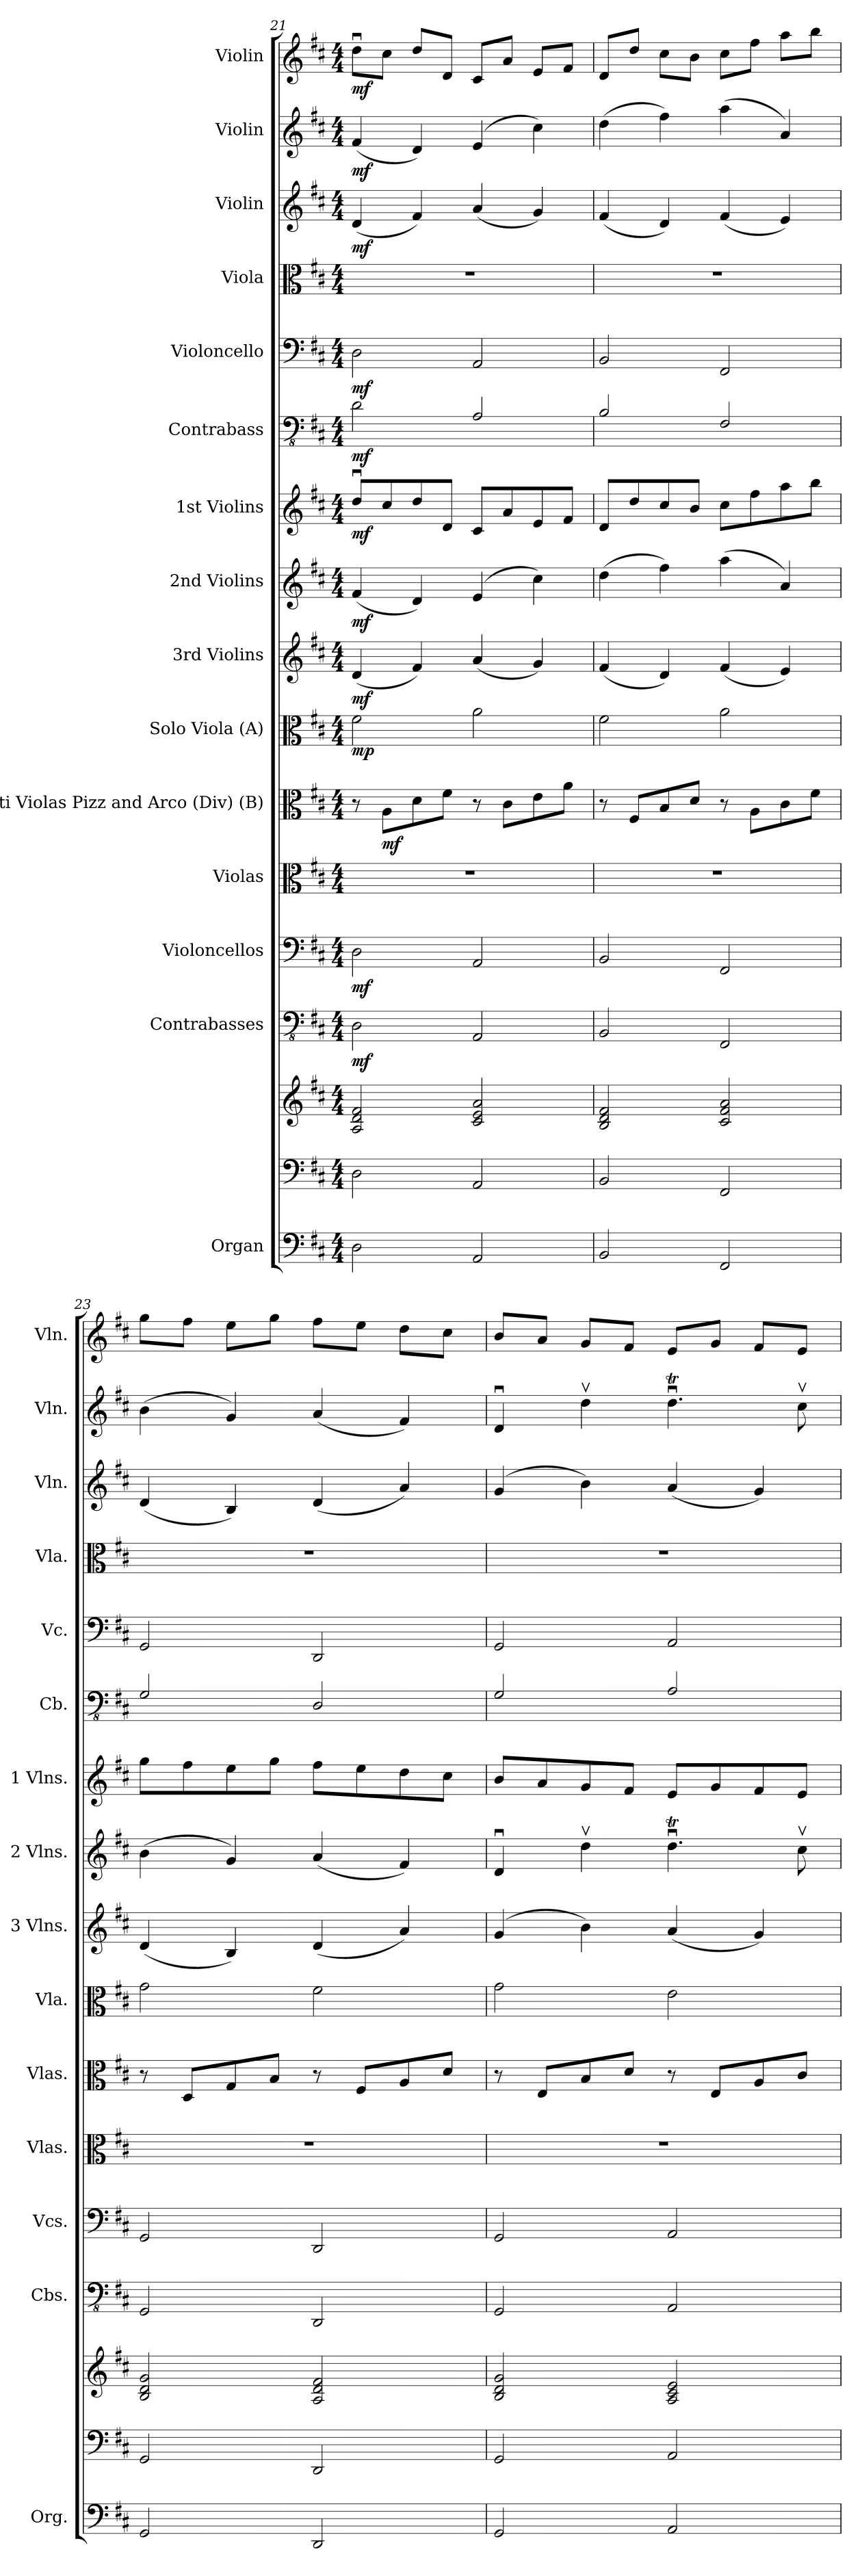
**kern	**kern	**kern	**kern	**dynam	**kern	**dynam	**kern	**kern	**dynam	**kern	**dynam	**kern	**dynam	**kern	**dynam	**kern	**dynam	**kern	**dynam	**kern	**dynam	**kern	**kern	**dynam	**kern	**dynam	**kern	**dynam
*part15	*part15	*part15	*part14	*part14	*part13	*part13	*part12	*part11	*part11	*part10	*part10	*part9	*part9	*part8	*part8	*part7	*part7	*part6	*part6	*part5	*part5	*part4	*part3	*part3	*part2	*part2	*part1	*part1
*staff17	*staff16	*staff15	*staff14	*staff14	*staff13	*staff13	*staff12	*staff11	*staff11	*staff10	*staff10	*staff9	*staff9	*staff8	*staff8	*staff7	*staff7	*staff6	*staff6	*staff5	*staff5	*staff4	*staff3	*staff3	*staff2	*staff2	*staff1	*staff1
*I"Organ	*	*	*I"Contrabasses	*	*I"Violoncellos	*	*I"Violas	*I"Tutti Violas Pizz and Arco (Div) (B)	*	*I"Solo Viola (A)	*	*I"3rd Violins	*	*I"2nd Violins	*	*I"1st Violins	*	*I"Contrabass	*	*I"Violoncello	*	*I"Viola	*I"Violin	*	*I"Violin	*	*I"Violin	*
*I'Org.	*	*	*I'Cbs.	*	*I'Vcs.	*	*I'Vlas.	*I'Vlas.	*	*I'Vla.	*	*I'3 Vlns.	*	*I'2 Vlns.	*	*I'1 Vlns.	*	*I'Cb.	*	*I'Vc.	*	*I'Vla.	*I'Vln.	*	*I'Vln.	*	*I'Vln.	*
*clefF4	*clefF4	*clefG2	*clefFv4	*	*clefF4	*	*clefC3	*clefC3	*	*clefC3	*	*clefG2	*	*clefG2	*	*clefG2	*	*clefFv4	*	*clefF4	*	*clefC3	*clefG2	*	*clefG2	*	*clefG2	*
*	*	*	*	*	*	*	*	*	*	*	*	*	*	*	*	*	*	*ITrd7c12	*	*	*	*	*	*	*	*	*	*
*k[f#c#]	*k[f#c#]	*k[f#c#]	*k[f#c#]	*	*k[f#c#]	*	*k[f#c#]	*k[f#c#]	*	*k[f#c#]	*	*k[f#c#]	*	*k[f#c#]	*	*k[f#c#]	*	*k[f#c#]	*	*k[f#c#]	*	*k[f#c#]	*k[f#c#]	*	*k[f#c#]	*	*k[f#c#]	*
*M4/4	*M4/4	*M4/4	*M4/4	*	*M4/4	*	*M4/4	*M4/4	*	*M4/4	*	*M4/4	*	*M4/4	*	*M4/4	*	*M4/4	*	*M4/4	*	*M4/4	*M4/4	*	*M4/4	*	*M4/4	*
=21	=21	=21	=21	=21	=21	=21	=21	=21	=21	=21	=21	=21	=21	=21	=21	=21	=21	=21	=21	=21	=21	=21	=21	=21	=21	=21	=21	=21
!	!	!	!	!LO:DY:b	!	!LO:DY:b	!	!	!	!	!LO:DY:b	!	!LO:DY:b	!	!LO:DY:b	!	!LO:DY:b	!	!LO:DY:b	!	!LO:DY:b	!	!	!LO:DY:b	!	!LO:DY:b	!	!LO:DY:b
2D\	2D\	2A/ 2d/ 2f#/	2DD\	mf	2D\	mf	1r	8r	.	2f#\	mp	(4d/	mf	(4f#/	mf	8ddu/L	mf	2DD\	mf	2D\	mf	1r	(4d/	mf	(4f#/	mf	8ddu\L	mf
!	!	!	!	!	!	!	!	!	!LO:DY:b	!	!	!	!	!	!	!	!	!	!	!	!	!	!	!	!	!	!	!
.	.	.	.	.	.	.	.	8A\L	mf	.	.	.	.	.	.	8cc#/	.	.	.	.	.	.	.	.	.	.	8cc#\J	.
.	.	.	.	.	.	.	.	8d\	.	.	.	4f#/)	.	4d/)	.	8dd/	.	.	.	.	.	.	4f#/)	.	4d/)	.	8dd/L	.
.	.	.	.	.	.	.	.	8f#\J	.	.	.	.	.	.	.	8d/J	.	.	.	.	.	.	.	.	.	.	8d/J	.
2AA/	2AA/	2c#/ 2e/ 2a/	2AAA/	.	2AA/	.	.	8r	.	2a\	.	(4a/	.	(4e/	.	8c#/L	.	2AAA/	.	2AA/	.	.	(4a/	.	(4e/	.	8c#/L	.
.	.	.	.	.	.	.	.	8c#\L	.	.	.	.	.	.	.	8a/	.	.	.	.	.	.	.	.	.	.	8a/J	.
.	.	.	.	.	.	.	.	8e\	.	.	.	4g/)	.	4cc#\)	.	8e/	.	.	.	.	.	.	4g/)	.	4cc#\)	.	8e/L	.
.	.	.	.	.	.	.	.	8a\J	.	.	.	.	.	.	.	8f#/J	.	.	.	.	.	.	.	.	.	.	8f#/J	.
=22	=22	=22	=22	=22	=22	=22	=22	=22	=22	=22	=22	=22	=22	=22	=22	=22	=22	=22	=22	=22	=22	=22	=22	=22	=22	=22	=22	=22
2BB/	2BB/	2B/ 2d/ 2f#/	2BBB/	.	2BB/	.	1r	8r	.	2f#\	.	(4f#/	.	(4dd\	.	8d/L	.	2BBB/	.	2BB/	.	1r	(4f#/	.	(4dd\	.	8d/L	.
.	.	.	.	.	.	.	.	8F#/L	.	.	.	.	.	.	.	8dd/	.	.	.	.	.	.	.	.	.	.	8dd/J	.
.	.	.	.	.	.	.	.	8B/	.	.	.	4d/)	.	4ff#\)	.	8cc#/	.	.	.	.	.	.	4d/)	.	4ff#\)	.	8cc#\L	.
.	.	.	.	.	.	.	.	8d/J	.	.	.	.	.	.	.	8b/J	.	.	.	.	.	.	.	.	.	.	8b\J	.
2FF#/	2FF#/	2c#/ 2f#/ 2a/	2FFF#/	.	2FF#/	.	.	8r	.	2a\	.	(4f#/	.	(4aa\	.	8cc#\L	.	2FFF#/	.	2FF#/	.	.	(4f#/	.	(4aa\	.	8cc#\L	.
.	.	.	.	.	.	.	.	8A\L	.	.	.	.	.	.	.	8ff#\	.	.	.	.	.	.	.	.	.	.	8ff#\J	.
.	.	.	.	.	.	.	.	8c#\	.	.	.	4e/)	.	4a/)	.	8aa\	.	.	.	.	.	.	4e/)	.	4a/)	.	8aa\L	.
.	.	.	.	.	.	.	.	8f#\J	.	.	.	.	.	.	.	8bb\J	.	.	.	.	.	.	.	.	.	.	8bb\J	.
=23	=23	=23	=23	=23	=23	=23	=23	=23	=23	=23	=23	=23	=23	=23	=23	=23	=23	=23	=23	=23	=23	=23	=23	=23	=23	=23	=23	=23
2GG/	2GG/	2B/ 2d/ 2g/	2GGG/	.	2GG/	.	1r	8r	.	2g\	.	(4d/	.	(4b\	.	8gg\L	.	2GGG/	.	2GG/	.	1r	(4d/	.	(4b\	.	8gg\L	.
.	.	.	.	.	.	.	.	8D/L	.	.	.	.	.	.	.	8ff#\	.	.	.	.	.	.	.	.	.	.	8ff#\J	.
.	.	.	.	.	.	.	.	8G/	.	.	.	4B/)	.	4g/)	.	8ee\	.	.	.	.	.	.	4B/)	.	4g/)	.	8ee\L	.
.	.	.	.	.	.	.	.	8B/J	.	.	.	.	.	.	.	8gg\J	.	.	.	.	.	.	.	.	.	.	8gg\J	.
2DD/	2DD/	2A/ 2d/ 2f#/	2DDD/	.	2DD/	.	.	8r	.	2f#\	.	(4d/	.	(4a/	.	8ff#\L	.	2DDD/	.	2DD/	.	.	(4d/	.	(4a/	.	8ff#\L	.
.	.	.	.	.	.	.	.	8F#/L	.	.	.	.	.	.	.	8ee\	.	.	.	.	.	.	.	.	.	.	8ee\J	.
.	.	.	.	.	.	.	.	8A/	.	.	.	4a/)	.	4f#/)	.	8dd\	.	.	.	.	.	.	4a/)	.	4f#/)	.	8dd\L	.
.	.	.	.	.	.	.	.	8d/J	.	.	.	.	.	.	.	8cc#\J	.	.	.	.	.	.	.	.	.	.	8cc#\J	.
=24	=24	=24	=24	=24	=24	=24	=24	=24	=24	=24	=24	=24	=24	=24	=24	=24	=24	=24	=24	=24	=24	=24	=24	=24	=24	=24	=24	=24
2GG/	2GG/	2B/ 2d/ 2g/	2GGG/	.	2GG/	.	1r	8r	.	2g\	.	(4g/	.	4du/	.	8b/L	.	2GGG/	.	2GG/	.	1r	(4g/	.	4du/	.	8b/L	.
.	.	.	.	.	.	.	.	8E/L	.	.	.	.	.	.	.	8a/	.	.	.	.	.	.	.	.	.	.	8a/J	.
.	.	.	.	.	.	.	.	8B/	.	.	.	4b\)	.	4ddv\	.	8g/	.	.	.	.	.	.	4b\)	.	4ddv\	.	8g/L	.
.	.	.	.	.	.	.	.	8d/J	.	.	.	.	.	.	.	8f#/J	.	.	.	.	.	.	.	.	.	.	8f#/J	.
2AA/	2AA/	2A/ 2c#/ 2e/	2AAA/	.	2AA/	.	.	8r	.	2e\	.	(4a/	.	4.ddTu\	.	8e/L	.	2AAA/	.	2AA/	.	.	(4a/	.	4.ddTu\	.	8e/L	.
.	.	.	.	.	.	.	.	8E/L	.	.	.	.	.	.	.	8g/	.	.	.	.	.	.	.	.	.	.	8g/J	.
.	.	.	.	.	.	.	.	8A/	.	.	.	4g/)	.	.	.	8f#/	.	.	.	.	.	.	4g/)	.	.	.	8f#/L	.
.	.	.	.	.	.	.	.	8c#/J	.	.	.	.	.	8cc#v\	.	8e/J	.	.	.	.	.	.	.	.	8cc#v\	.	8e/J	.
=	=	=	=	=	=	=	=	=	=	=	=	=	=	=	=	=	=	=	=	=	=	=	=	=	=	=	=	=
*-	*-	*-	*-	*-	*-	*-	*-	*-	*-	*-	*-	*-	*-	*-	*-	*-	*-	*-	*-	*-	*-	*-	*-	*-	*-	*-	*-	*-
